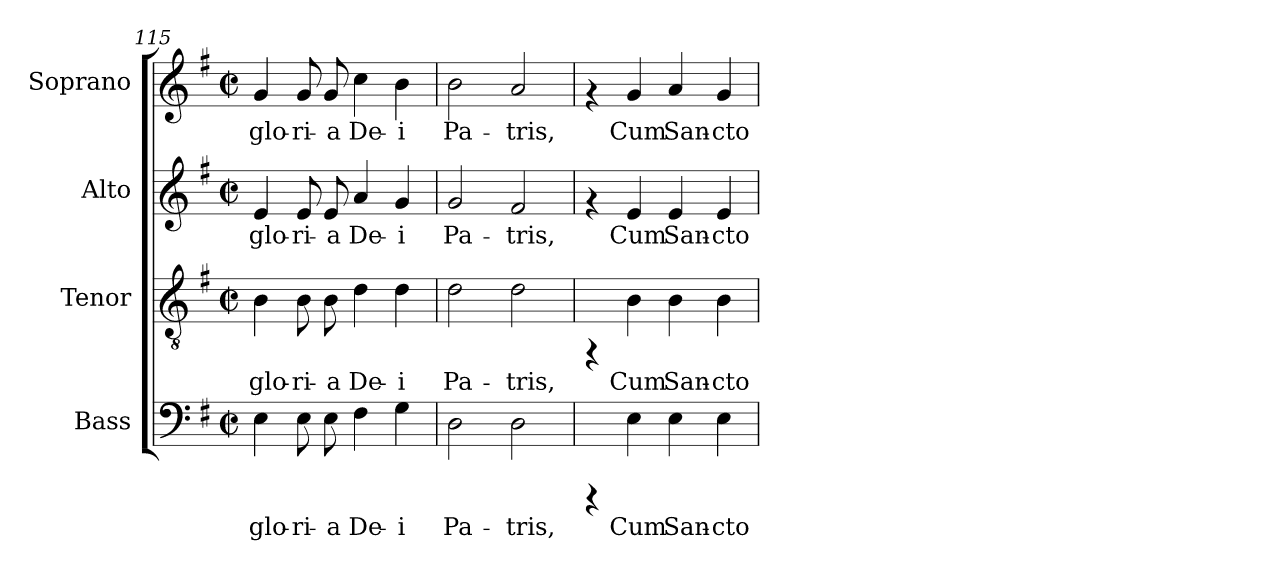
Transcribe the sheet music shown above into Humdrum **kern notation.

**kern	**text	**kern	**text	**kern	**text	**kern	**text
*part4	*part4	*part3	*part3	*part2	*part2	*part1	*part1
*staff4	*staff4	*staff3	*staff3	*staff2	*staff2	*staff1	*staff1
*I"Bass	*	*I"Tenor	*	*I"Alto	*	*I"Soprano	*
*I'B.	*	*I'T.	*	*I'A.	*	*I'S.	*
*clefF4	*	*clefGv2	*	*clefG2	*	*clefG2	*
*k[f#]	*	*k[f#]	*	*k[f#]	*	*k[f#]	*
*G:	*	*G:	*	*G:	*	*G:	*
*M2/2	*	*M2/2	*	*M2/2	*	*M2/2	*
*met(c|)	*	*met(c|)	*	*met(c|)	*	*met(c|)	*
=115	=115	=115	=115	=115	=115	=115	=115
!	!LO:LY:b:cj	!	!LO:LY:b:cj	!	!LO:LY:b:cj	!	!LO:LY:b:cj
4E\	glo-	4B\	glo-	4e/	glo-	4g/	glo-
!	!LO:LY:b:cj	!	!LO:LY:b:cj	!	!LO:LY:b:cj	!	!LO:LY:b:cj
8E\	-ri-	8B\	-ri-	8e/	-ri-	8g/	-ri-
!	!LO:LY:b:cj	!	!LO:LY:b:cj	!	!LO:LY:b:cj	!	!LO:LY:b:cj
8E\	-a	8B\	-a	8e/	-a	8g/	-a
!	!LO:LY:b:cj	!	!LO:LY:b:cj	!	!LO:LY:b:cj	!	!LO:LY:b:cj
4F#\	De-	4d\	De-	4a/	De-	4cc\	De-
!	!LO:LY:b:cj	!	!LO:LY:b:cj	!	!LO:LY:b:cj	!	!LO:LY:b:cj
4G\	-i	4d\	-i	4g/	-i	4b\	-i
=116	=116	=116	=116	=116	=116	=116	=116
!	!LO:LY:b:cj	!	!LO:LY:b:cj	!	!LO:LY:b:cj	!	!LO:LY:b:cj
2D\	Pa-	2d\	Pa-	2g/	Pa-	2b\	Pa-
!	!LO:LY:b:cj	!	!LO:LY:b:cj	!	!LO:LY:b:cj	!	!LO:LY:b:cj
2D\	-tris,	2d\	-tris,	2f#/	-tris,	2a/	-tris,
!!LO:LB:g=z
=117	=117	=117	=117	=117	=117	=117	=117
4rCCC	.	4rFF	.	4rf	.	4rf	.
!	!LO:LY:b:cj	!	!LO:LY:b:cj	!	!LO:LY:b:cj	!	!LO:LY:b:cj
4E\	Cum	4B\	Cum	4e/	Cum	4g/	Cum
!	!LO:LY:b:cj	!	!LO:LY:b:cj	!	!LO:LY:b:cj	!	!LO:LY:b:cj
4E\	San-	4B\	San-	4e/	San-	4a/	San-
!	!LO:LY:b:cj	!	!LO:LY:b:cj	!	!LO:LY:b:cj	!	!LO:LY:b:cj
4E\	-cto	4B\	-cto	4e/	-cto	4g/	-cto
=	=	=	=	=	=	=	=
*-	*-	*-	*-	*-	*-	*-	*-
